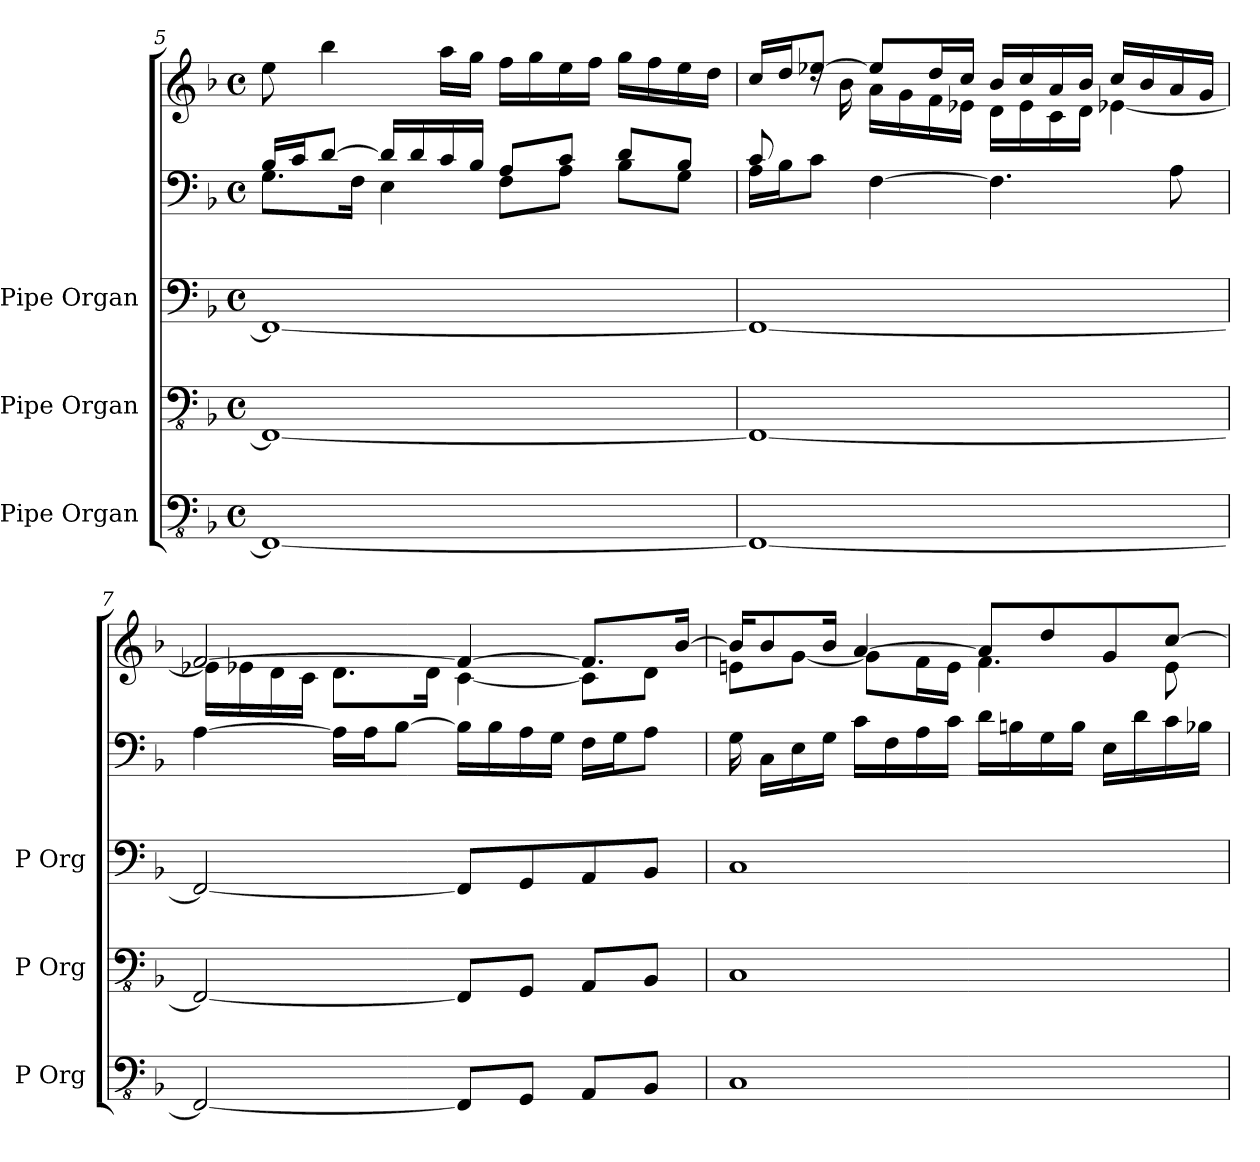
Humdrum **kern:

**kern	**kern	**kern	**kern	**kern
*part3	*part2	*part1	*part1	*part1
*staff5	*staff4	*staff3	*staff2	*staff1
*I"Pipe Organ	*I"Pipe Organ	*I"Pipe Organ	*	*
*I'P Org	*I'P Org	*I'P Org	*	*
*clefFv4	*clefFv4	*clefF4	*clefF4	*clefG2
*k[b-]	*k[b-]	*k[b-]	*k[b-]	*k[b-]
*M4/4	*M4/4	*M4/4	*M4/4	*M4/4
*met(c)	*met(c)	*met(c)	*met(c)	*met(c)
=5	=5	=5	=5	=5
*	*	*	*^	*
1FFF_	1FFF_	1FF_	16B-/LL	8.G\L	8ee\
.	.	.	16c/J	.	.
.	.	.	[8d/J	.	4bb-\
.	.	.	.	16F\Jk	.
.	.	.	16d/LL]	4E\	.
.	.	.	16d/	.	.
.	.	.	16c/	.	16aa\LL
.	.	.	16B-/JJ	.	16gg\JJ
.	.	.	8A/L	8F\L	16ff\LL
.	.	.	.	.	16gg\
.	.	.	8c/J	8A\J	16ee\
.	.	.	.	.	16ff\JJ
.	.	.	8d/L	8B-\L	16gg\LL
.	.	.	.	.	16ff\
.	.	.	8B-/J	8G\J	16ee\
.	.	.	.	.	16dd\JJ
=6	=6	=6	=6	=6	=6
*	*	*	*	*	*^
1FFF_	1FFF_	1FF_	8c/	16A\LL	16cc/LL	8ryy
.	.	.	.	16B-\J	16dd/J	.
.	.	.	2..ryy	8c\J	[8ee-X/J	16rdd
.	.	.	.	.	.	16b-\
.	.	.	.	[4F\	8ee-/L]	16a\LL
.	.	.	.	.	.	16g\
.	.	.	.	.	16dd/L	16f\
.	.	.	.	.	16cc/JJ	16e-X\JJ
.	.	.	.	4.F\]	16b-/LL	16d\LL
.	.	.	.	.	16cc/	16e-\
.	.	.	.	.	16a/	16c\
.	.	.	.	.	16b-/JJ	16d\JJ
.	.	.	.	.	16cc/LL	[4e-X\
.	.	.	.	.	16b-/	.
.	.	.	.	8A\	16a/	.
.	.	.	.	.	16g/JJ	.
*	*	*	*v	*v	*	*
!!LO:PB:g=z	!!
=7	=7	=7	=7	=7	=7
2FFF/_	2FFF/_	2FF/_	[4A\	[2f/	16e-X\LL]
.	.	.	.	.	16e-X\
.	.	.	.	.	16d\
.	.	.	.	.	16c\JJ
.	.	.	16A\LL]	.	8.d\L
.	.	.	16A\J	.	.
.	.	.	[8B-\J	.	.
.	.	.	.	.	16d\Jk
8FFF/L]	8FFF/L]	8FF/L]	16B-\LL]	4f/_	[4c\
.	.	.	16B-\	.	.
8GGG/J	8GGG/J	8GG/	16A\	.	.
.	.	.	16G\JJ	.	.
8AAA/L	8AAA/L	8AA/	16F\LL	8.f/L]	8c\L]
.	.	.	16G\J	.	.
8BBB-/J	8BBB-/J	8BB-/J	8A\J	.	8d\J
.	.	.	.	[16b-/Jk	.
=8	=8	=8	=8	=8	=8
1CC	1CC	1C	16G\	16b-/KL]	8en\L
.	.	.	16C\LL	8b-/	.
.	.	.	16E\	.	[8g\J
.	.	.	16G\JJ	16b-/Jk	.
.	.	.	16c\LL	[4a/	8g\L]
.	.	.	16F\	.	.
.	.	.	16A\	.	16f\L
.	.	.	16c\JJ	.	16e\JJ
.	.	.	16d\LL	8a/L]	4.f\
.	.	.	16Bn\	.	.
.	.	.	16G\	8dd/	.
.	.	.	16B\JJ	.	.
.	.	.	16E\LL	8g/	.
.	.	.	16d\	.	.
.	.	.	16c\	[8cc/J	8e\
.	.	.	16B-X\JJ	.	.
*	*	*	*	*v	*v
=	=	=	=	=
*-	*-	*-	*-	*-
